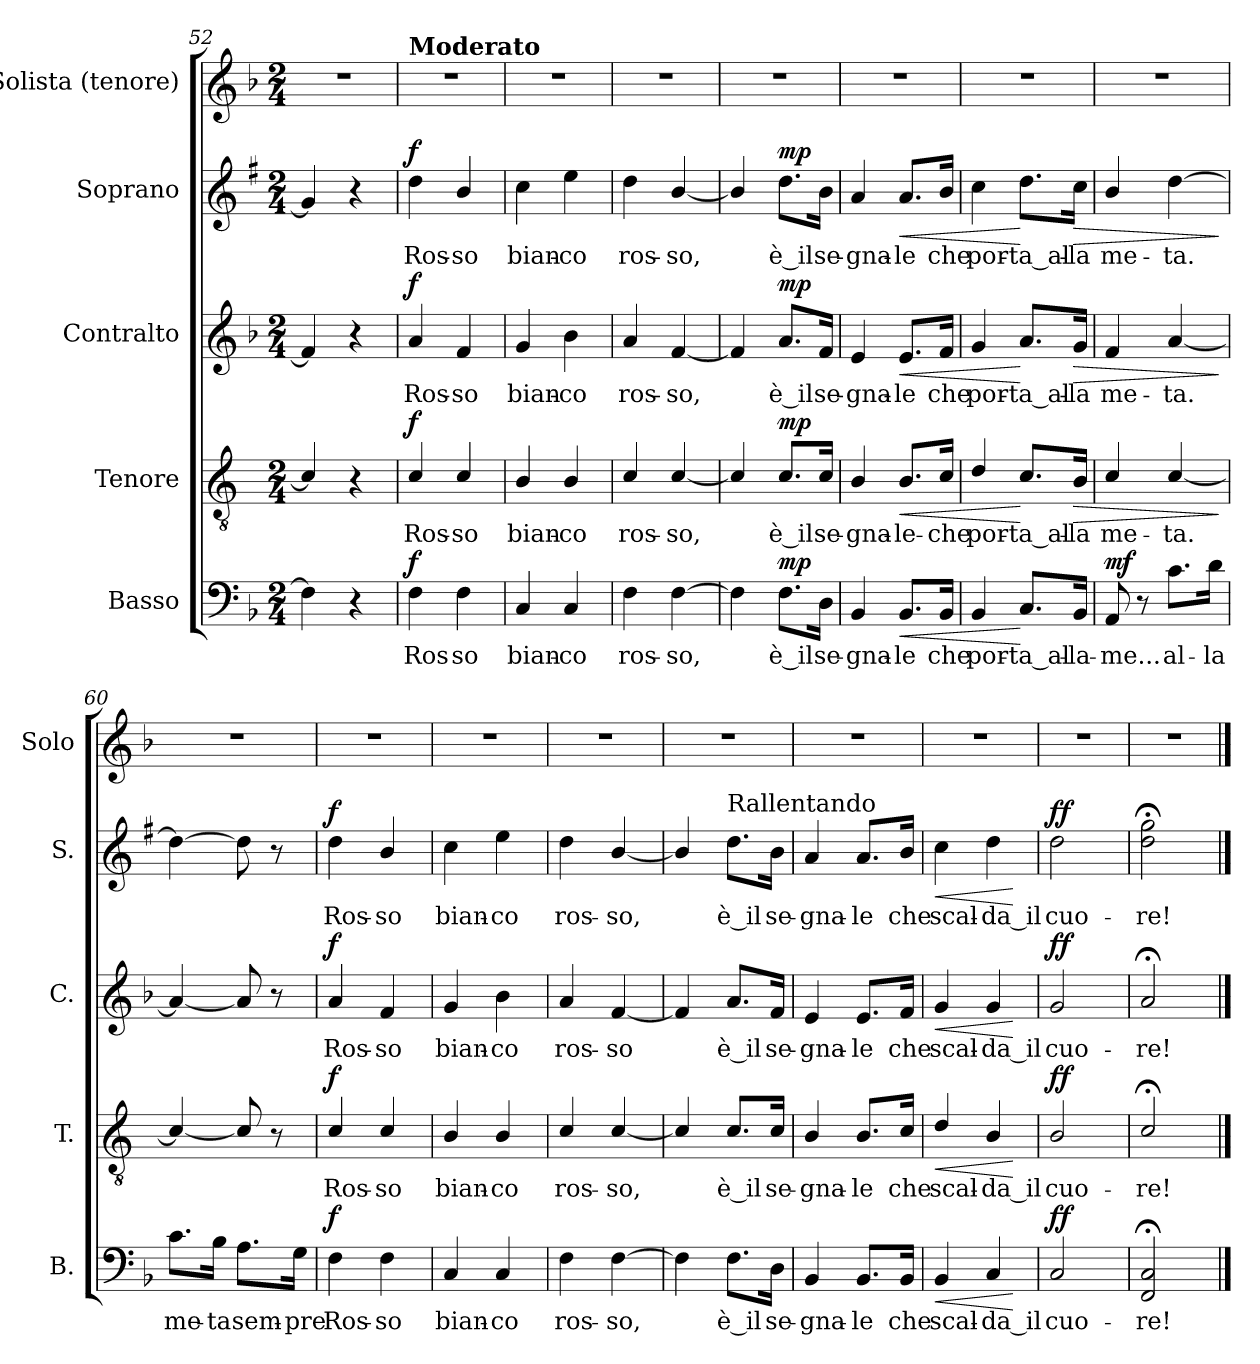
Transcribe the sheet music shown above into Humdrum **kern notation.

**kern	**text	**dynam	**kern	**text	**dynam	**kern	**text	**dynam	**kern	**text	**dynam	**kern
*part5	*part5	*part5	*part4	*part4	*part4	*part3	*part3	*part3	*part2	*part2	*part2	*part1
*staff5	*staff5	*staff5	*staff4	*staff4	*staff4	*staff3	*staff3	*staff3	*staff2	*staff2	*staff2	*staff1
*I"Basso	*	*	*I"Tenore	*	*	*I"Contralto	*	*	*I"Soprano	*	*	*I"Solista (tenore)
*I'B.	*	*	*I'T.	*	*	*I'C.	*	*	*I'S.	*	*	*I'Solo
*clefF4	*	*	*clefGv2	*	*	*clefG2	*	*	*clefG2	*	*	*clefG2
*	*	*	*ITrd4c7	*	*	*	*	*	*ITrd1c2	*	*	*
*k[b-]	*	*	*k[b-]	*	*	*k[b-]	*	*	*k[b-]	*	*	*k[b-]
*M2/4	*	*	*M2/4	*	*	*M2/4	*	*	*M2/4	*	*	*M2/4
=52	=52	=52	=52	=52	=52	=52	=52	=52	=52	=52	=52	=52
4F\]	.	.	4F/]	.	.	4f/]	.	.	4f/]	.	.	2r
4r	.	.	4r	.	.	4r	.	.	4r	.	.	.
=53	=53	=53	=53	=53	=53	=53	=53	=53	=53	=53	=53	=53
*	*	*	*	*	*	*	*	*	*	*	*	*MM92
!	!	!	!	!	!	!	!	!	!	!	!	!LO:TX:a:B:t=Moderato
!	!LO:LY:b	!LO:DY:a	!	!LO:LY:b	!LO:DY:a	!	!LO:LY:b	!LO:DY:a	!	!LO:LY:b	!LO:DY:a	!
4F\	Ros	f	4F/	Ros-	f	4a/	Ros-	f	4cc\	Ros-	f	2r
!	!LO:LY:b	!	!	!LO:LY:b	!	!	!LO:LY:b	!	!	!LO:LY:b	!	!
4F\	so	.	4F/	-so	.	4f/	-so	.	4a/	-so	.	.
=54	=54	=54	=54	=54	=54	=54	=54	=54	=54	=54	=54	=54
!	!LO:LY:b	!	!	!LO:LY:b	!	!	!LO:LY:b	!	!	!LO:LY:b	!	!
4C/	bian-	.	4E/	bian-	.	4g/	bian-	.	4b-\	bian-	.	2r
!	!LO:LY:b	!	!	!LO:LY:b	!	!	!LO:LY:b	!	!	!LO:LY:b	!	!
4C/	-co	.	4E/	-co	.	4b-\	-co	.	4dd\	-co	.	.
=55	=55	=55	=55	=55	=55	=55	=55	=55	=55	=55	=55	=55
!	!LO:LY:b	!	!	!LO:LY:b	!	!	!LO:LY:b	!	!	!LO:LY:b	!	!
4F\	ros-	.	4F/	ros-	.	4a/	ros-	.	4cc\	ros-	.	2r
!	!LO:LY:b	!	!	!LO:LY:b	!	!	!LO:LY:b	!	!	!LO:LY:b	!	!
[4F\	-so,	.	[4F/	-so,	.	[4f/	-so,	.	[4a/	-so,	.	.
=56	=56	=56	=56	=56	=56	=56	=56	=56	=56	=56	=56	=56
4F\]	.	.	4F/]	.	.	4f/]	.	.	4a/]	.	.	2r
!	!LO:LY:b	!LO:DY:a	!	!LO:LY:b	!LO:DY:a	!	!LO:LY:b	!LO:DY:a	!	!LO:LY:b	!LO:DY:a	!
8.F\L	è_il	mp	8.F/L	è_il	mp	8.a/L	è_il	mp	8.cc\L	è_il	mp	.
!	!LO:LY:b	!	!	!LO:LY:b	!	!	!LO:LY:b	!	!	!LO:LY:b	!	!
16D\Jk	se-	.	16F/Jk	se-	.	16f/Jk	se-	.	16a\Jk	se-	.	.
=57	=57	=57	=57	=57	=57	=57	=57	=57	=57	=57	=57	=57
!	!LO:LY:b	!	!	!LO:LY:b	!	!	!LO:LY:b	!	!	!LO:LY:b	!	!
4BB-/	-gna-	.	4E/	-gna-	.	4e/	-gna-	.	4g/	-gna-	.	2r
!	!LO:LY:b	!LO:HP:b	!	!LO:LY:b	!LO:HP:b	!	!LO:LY:b	!LO:HP:b	!	!LO:LY:b	!LO:HP:b	!
8.BB-/L	-le	<	8.E/L	-le-	<	8.e/L	-le	<	8.g/L	-le	<	.
!	!LO:LY:b	!	!	!LO:LY:b	!	!	!LO:LY:b	!	!	!LO:LY:b	!	!
16BB-/Jk	che	.	16F/Jk	-che	.	16f/Jk	che	.	16a/Jk	che	.	.
=58	=58	=58	=58	=58	=58	=58	=58	=58	=58	=58	=58	=58
!	!LO:LY:b	!	!	!LO:LY:b	!	!	!LO:LY:b	!	!	!LO:LY:b	!	!
4BB-/	por-	.	4G/	por-	.	4g/	por-	.	4b-\	por-	.	2r
!	!LO:LY:b	!	!	!LO:LY:b	!	!	!LO:LY:b	!	!	!LO:LY:b	!	!
8.C/L	-ta_al-	[	8.F/L	-ta_al-	[	8.a/L	-ta_al-	[	8.cc\L	-ta_al-	[	.
!	!LO:LY:b	!	!	!LO:LY:b	!LO:HP:b	!	!LO:LY:b	!LO:HP:b	!	!LO:LY:b	!LO:HP:b	!
16BB-/Jk	-la-	.	16E/Jk	-la	>	16g/Jk	-la	>	16b-\Jk	-la	>	.
!!LO:LB:g=z
=59	=59	=59	=59	=59	=59	=59	=59	=59	=59	=59	=59	=59
!	!LO:LY:b	!LO:DY:a	!	!LO:LY:b	!	!	!LO:LY:b	!	!	!LO:LY:b	!	!
8AA/	-me...	mf	4F/	me-	.	4f/	me-	.	4a/	me-	.	2r
8r	.	.	.	.	.	.	.	.	.	.	.	.
!	!LO:LY:b	!	!	!LO:LY:b	!	!	!LO:LY:b	!	!	!LO:LY:b	!	!
8.c\L	al-	.	[4F/	-ta.	.	[4a/	-ta.	.	[4cc\	-ta.	.	.
!	!LO:LY:b	!	!	!	!	!	!	!	!	!	!	!
16d\Jk	-la	.	.	.	.	.	.	.	.	.	.	.
.	.	.	.	.	]	.	.	]	.	.	]	.
=60	=60	=60	=60	=60	=60	=60	=60	=60	=60	=60	=60	=60
!	!LO:LY:b	!	!	!	!	!	!	!	!	!	!	!
8.c\L	me-	.	4F/_	.	.	4a/_	.	.	4cc\_	.	.	2r
!	!LO:LY:b	!	!	!	!	!	!	!	!	!	!	!
16B-\Jk	-ta	.	.	.	.	.	.	.	.	.	.	.
!	!LO:LY:b	!	!	!	!	!	!	!	!	!	!	!
8.A\L	sem-	.	8F/]	.	.	8a/]	.	.	8cc\]	.	.	.
.	.	.	8r	.	.	8r	.	.	8r	.	.	.
!	!LO:LY:b	!	!	!	!	!	!	!	!	!	!	!
16G\Jk	-pre	.	.	.	.	.	.	.	.	.	.	.
=61	=61	=61	=61	=61	=61	=61	=61	=61	=61	=61	=61	=61
!	!LO:LY:b	!LO:DY:a	!	!LO:LY:b	!LO:DY:a	!	!LO:LY:b	!LO:DY:a	!	!LO:LY:b	!LO:DY:a	!
4F\	Ros-	f	4F/	Ros-	f	4a/	Ros-	f	4cc\	Ros-	f	2r
!	!LO:LY:b	!	!	!LO:LY:b	!	!	!LO:LY:b	!	!	!LO:LY:b	!	!
4F\	-so	.	4F/	-so	.	4f/	-so	.	4a/	-so	.	.
=62	=62	=62	=62	=62	=62	=62	=62	=62	=62	=62	=62	=62
!	!LO:LY:b	!	!	!LO:LY:b	!	!	!LO:LY:b	!	!	!LO:LY:b	!	!
4C/	bian-	.	4E/	bian-	.	4g/	bian-	.	4b-\	bian-	.	2r
!	!LO:LY:b	!	!	!LO:LY:b	!	!	!LO:LY:b	!	!	!LO:LY:b	!	!
4C/	-co	.	4E/	-co	.	4b-\	-co	.	4dd\	-co	.	.
=63	=63	=63	=63	=63	=63	=63	=63	=63	=63	=63	=63	=63
!	!LO:LY:b	!	!	!LO:LY:b	!	!	!LO:LY:b	!	!	!LO:LY:b	!	!
4F\	ros-	.	4F/	ros-	.	4a/	ros-	.	4cc\	ros-	.	2r
!	!LO:LY:b	!	!	!LO:LY:b	!	!	!LO:LY:b	!	!	!LO:LY:b	!	!
[4F\	-so,	.	[4F/	-so,	.	[4f/	-so	.	[4a/	-so,	.	.
=64	=64	=64	=64	=64	=64	=64	=64	=64	=64	=64	=64	=64
4F\]	.	.	4F/]	.	.	4f/]	.	.	4a/]	.	.	2r
!	!	!	!	!	!	!	!	!	!LO:TX:a:t=Rallentando	!	!	!
!	!LO:LY:b	!	!	!LO:LY:b	!	!	!LO:LY:b	!	!	!LO:LY:b	!	!
8.F\L	è_il	.	8.F/L	è_il	.	8.a/L	è_il	.	8.cc\L	è_il	.	.
!	!LO:LY:b	!	!	!LO:LY:b	!	!	!LO:LY:b	!	!	!LO:LY:b	!	!
16D\Jk	se-	.	16F/Jk	se-	.	16f/Jk	se-	.	16a\Jk	se-	.	.
=65	=65	=65	=65	=65	=65	=65	=65	=65	=65	=65	=65	=65
!	!LO:LY:b	!	!	!LO:LY:b	!	!	!LO:LY:b	!	!	!LO:LY:b	!	!
4BB-/	-gna-	.	4E/	-gna-	.	4e/	-gna-	.	4g/	-gna-	.	2r
!	!LO:LY:b	!	!	!LO:LY:b	!	!	!LO:LY:b	!	!	!LO:LY:b	!	!
8.BB-/L	-le	.	8.E/L	-le	.	8.e/L	-le	.	8.g/L	-le	.	.
!	!LO:LY:b	!	!	!LO:LY:b	!	!	!LO:LY:b	!	!	!LO:LY:b	!	!
16BB-/Jk	che	.	16F/Jk	che	.	16f/Jk	che	.	16a/Jk	che	.	.
=66	=66	=66	=66	=66	=66	=66	=66	=66	=66	=66	=66	=66
!	!LO:LY:b	!LO:HP:b	!	!LO:LY:b	!LO:HP:b	!	!LO:LY:b	!LO:HP:b	!	!LO:LY:b	!LO:HP:b	!
4BB-/	scal-	<	4G/	scal-	<	4g/	scal-	<	4b-\	scal-	<	2r
!	!LO:LY:b	!	!	!LO:LY:b	!	!	!LO:LY:b	!	!	!LO:LY:b	!	!
4C/	-da_il	.	4E/	-da_il	.	4g/	-da_il	.	4cc\	-da_il	.	.
.	.	[	.	.	[	.	.	[	.	.	[	.
=67	=67	=67	=67	=67	=67	=67	=67	=67	=67	=67	=67	=67
!	!LO:LY:b	!LO:DY:a	!	!LO:LY:b	!LO:DY:a	!	!LO:LY:b	!LO:DY:a	!	!LO:LY:b	!LO:DY:a	!
2C/	cuo-	ff	2E/	cuo-	ff	2g/	cuo-	ff	2cc\	cuo-	ff	2r
=68	=68	=68	=68	=68	=68	=68	=68	=68	=68	=68	=68	=68
!	!LO:LY:b	!	!	!LO:LY:b	!	!	!LO:LY:b	!	!	!LO:LY:b	!	!
2FF/;< 2C/;<	-re!	.	2F;</	-re!	.	2a;</	-re!	.	2cc\;< 2ff\;<	-re!	.	2r
==	==	==	==	==	==	==	==	==	==	==	==	==
*-	*-	*-	*-	*-	*-	*-	*-	*-	*-	*-	*-	*-
